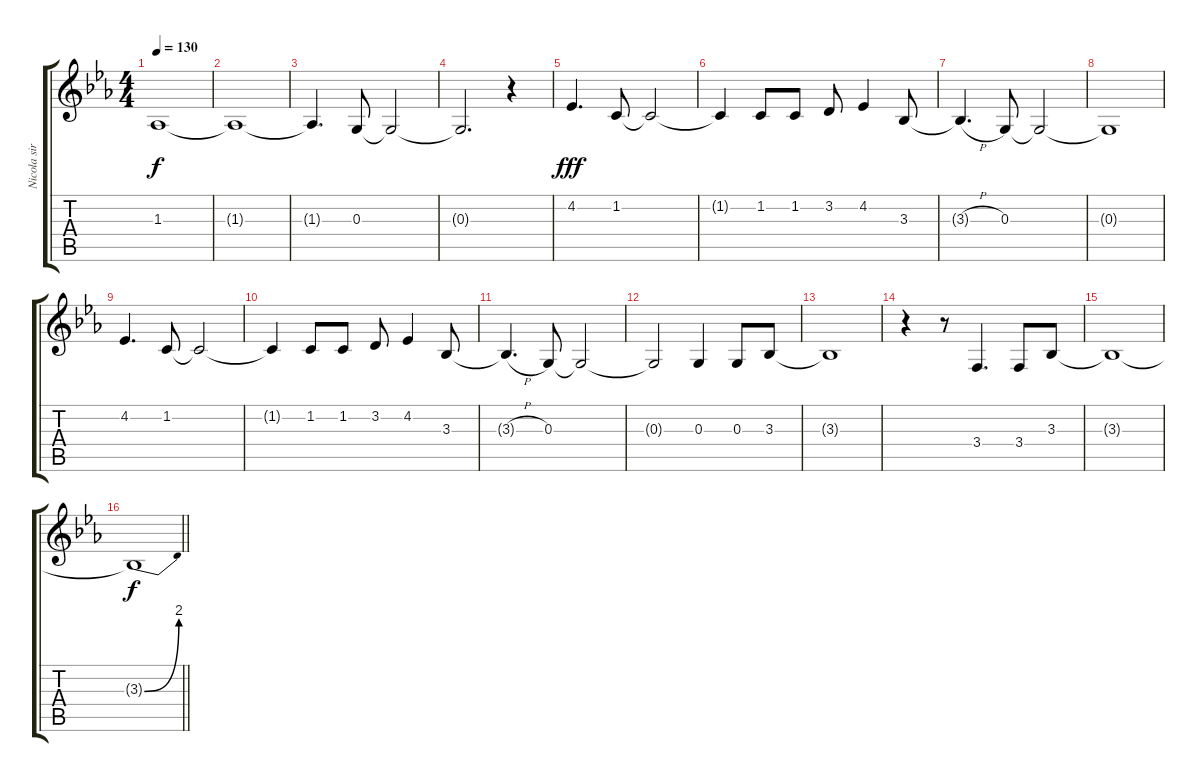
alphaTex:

\track ("Nicola sirkis " "Nicola sir") {instrument bassoon}
\staff {score tabs}
\tuning (E4 B3 G3 D3 A2 E2) {hide}
\ts (4 4)
\tempo 130
\clef g2
\ks eb
1.3.1{dy f} |
1.3{t}.1 |
1.3{t}.4{d} 0.3.8 0.3{t}.2 |
0.3{t}.2{d} r.4 |
4.2.4{d dy fff} 1.2.8 1.2{t}.2 |
1.2{t}.4 1.2.8 1.2.8 3.2.8 4.2.4 3.3.8 |
3.3{h t}.4{d} 0.3.8 0.3{t}.2 |
0.3{t}.1 |
4.2.4{d} 1.2.8 1.2{t}.2 |
1.2{t}.4 1.2.8 1.2.8 3.2.8 4.2.4 3.3.8 |
3.3{h t}.4{d} 0.3.8 0.3{t}.2 |
0.3{t}.2 0.3.4 0.3.8 3.3.8 |
3.3{t}.1 |
r.4 r.8 3.4.4{d} 3.4.8 3.3.8 |
3.3{t}.1 |
\barLineRight lightlight
3.3{be (bend 0 0 60 8) t}.1{dy f}
